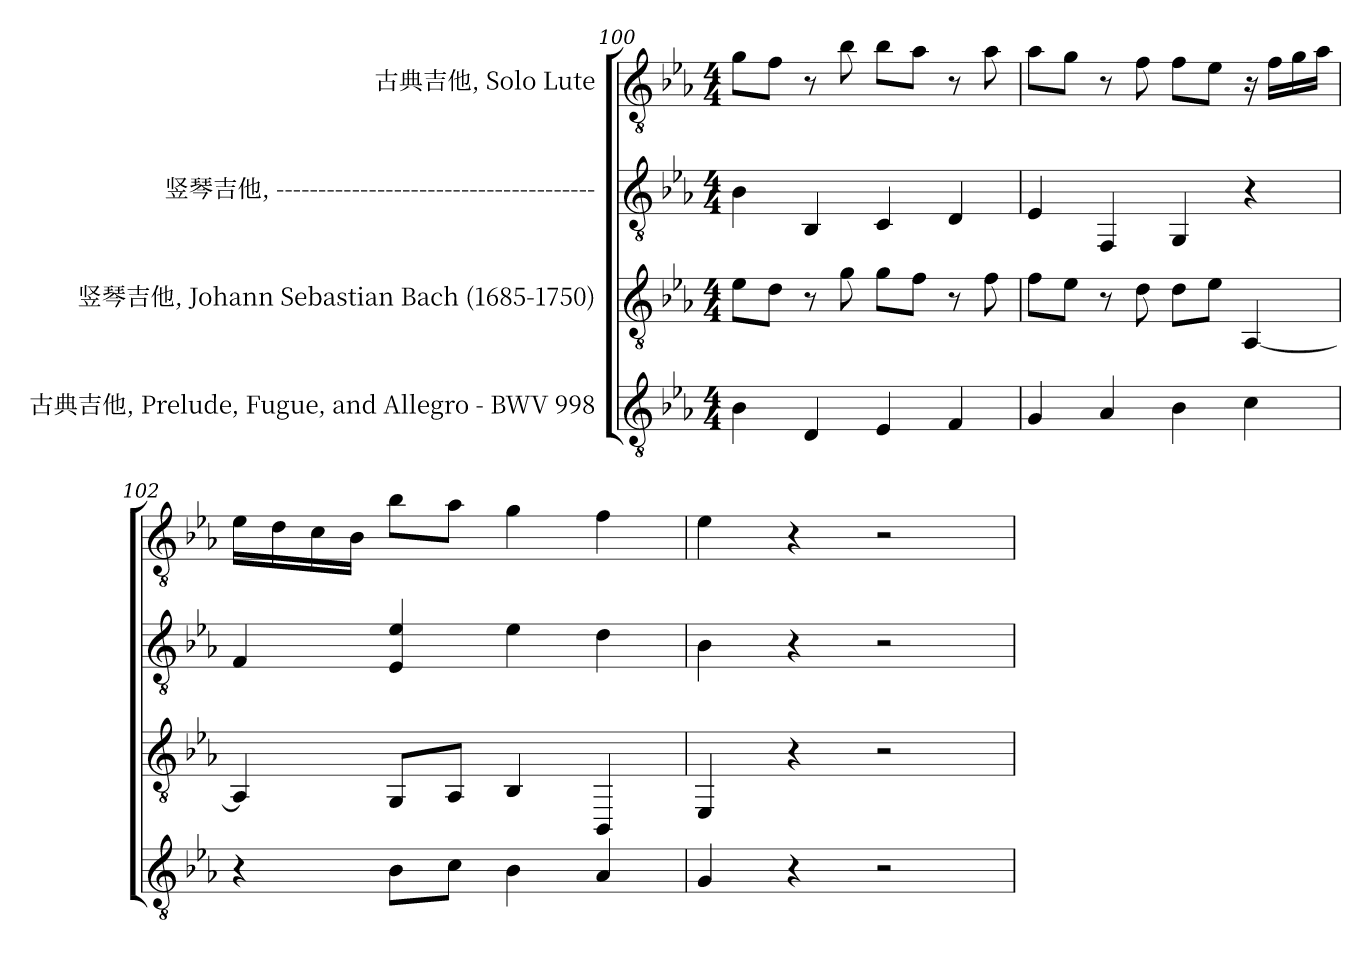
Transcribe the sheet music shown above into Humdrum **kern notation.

**kern	**kern	**kern	**kern
*part4	*part3	*part2	*part1
*staff4	*staff3	*staff2	*staff1
*I"古典吉他, Prelude, Fugue, and Allegro - BWV 998	*I"竖琴吉他, Johann Sebastian Bach   (1685-1750)	*I"竖琴吉他, --------------------------------------	*I"古典吉他, Solo Lute
*clefGv2	*clefGv2	*clefGv2	*clefGv2
*k[b-e-a-]	*k[b-e-a-]	*k[b-e-a-]	*k[b-e-a-]
*M4/4	*M4/4	*M4/4	*M4/4
=100	=100	=100	=100
4B-\	8e-\L	4B-\	8g\L
.	8d\J	.	8f\J
4D/	8r	4BB-/	8r
.	8g\	.	8b-\
4E-/	8g\L	4C/	8b-\L
.	8f\J	.	8a-\J
4F/	8r	4D/	8r
.	8f\	.	8a-\
=101	=101	=101	=101
4G/	8f\L	4E-/	8a-\L
.	8e-\J	.	8g\J
4A-/	8r	4FF/	8r
.	8d\	.	8f\
4B-\	8d\L	4GG/	8f\L
.	8e-\J	.	8e-\J
4c\	[4AA-/	4r	16r
.	.	.	16f\LL
.	.	.	16g\
.	.	.	16a-\JJ
=102	=102	=102	=102
4r	4AA-/]	4F/	16e-\LL
.	.	.	16d\
.	.	.	16c\
.	.	.	16B-\JJ
8B-\L	8GG/L	4E-/ 4e-/	8b-\L
8c\J	8AA-/J	.	8a-\J
4B-\	4BB-/	4e-\	4g\
4A-/	4BBB-/	4d\	4f\
!!LO:LB:g=z
=103	=103	=103	=103
*	*	*	*MM8
4G/	4EE-/	4B-\	4e-\
4r	4r	4r	4r
2r	2r	2r	2r
=	=	=	=
*-	*-	*-	*-
